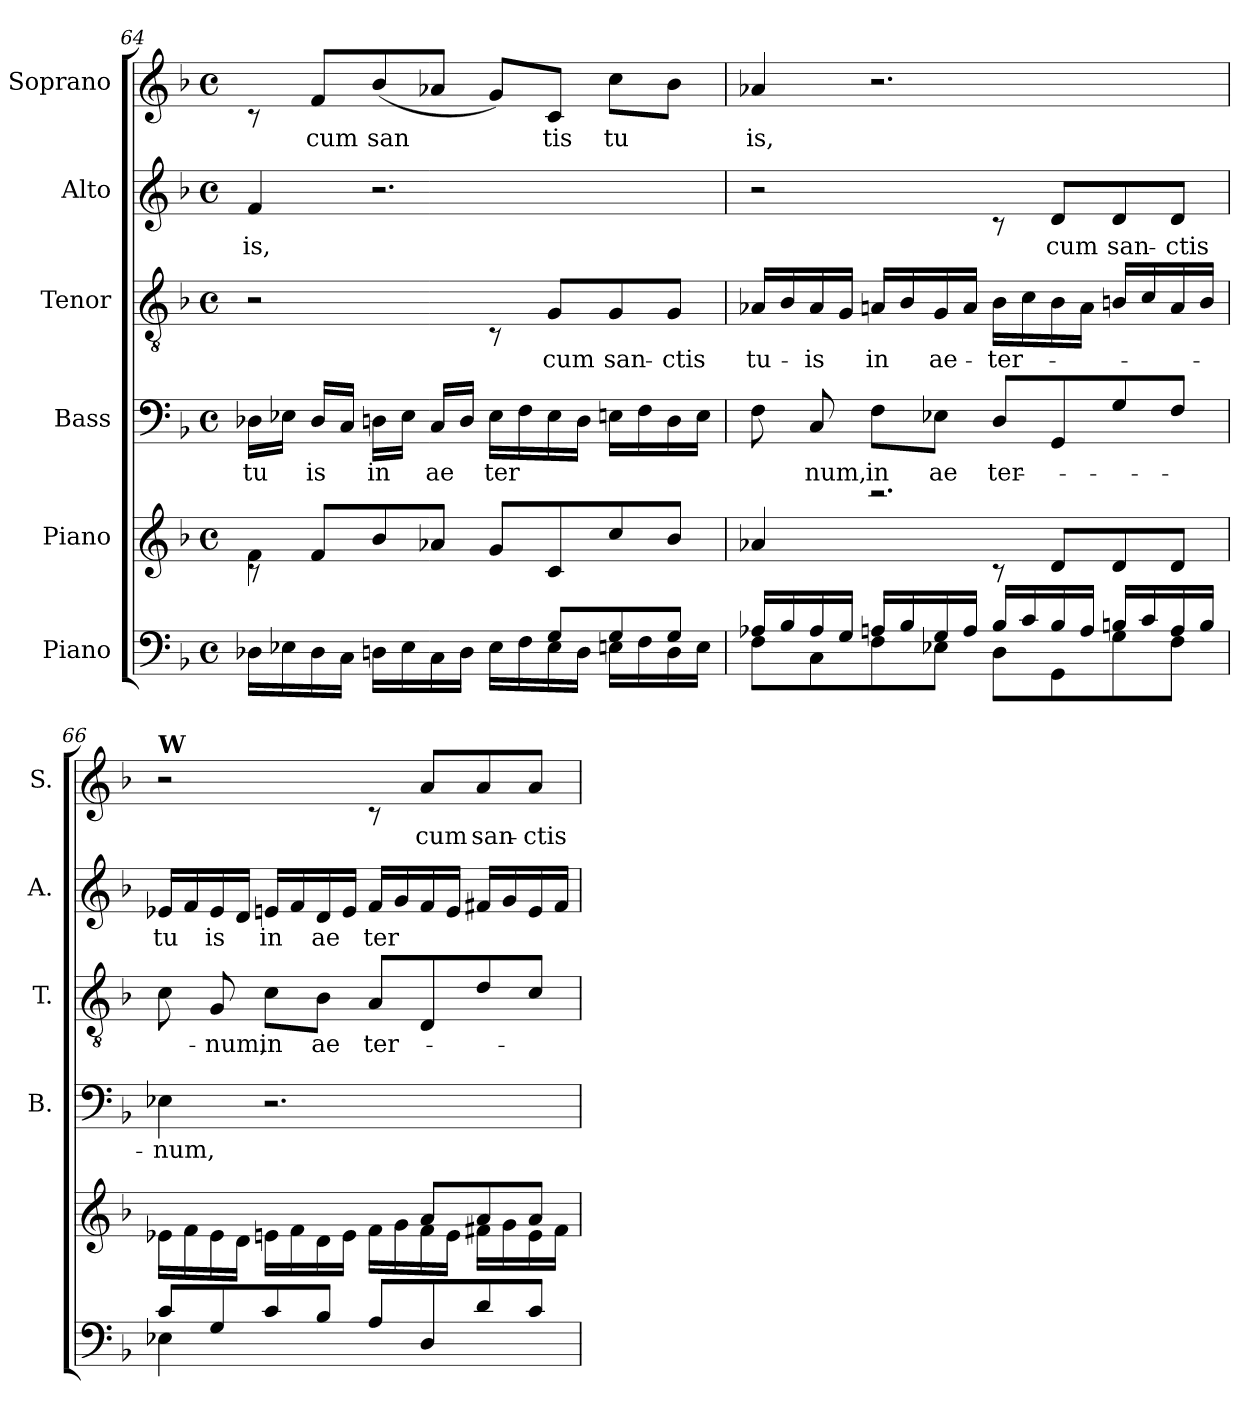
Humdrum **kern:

**kern	**kern	**kern	**text	**kern	**text	**kern	**text	**kern	**text
*part6	*part5	*part4	*part4	*part3	*part3	*part2	*part2	*part1	*part1
*staff6	*staff5	*staff4	*staff4	*staff3	*staff3	*staff2	*staff2	*staff1	*staff1
*I"Piano	*I"Piano	*I"Bass	*	*I"Tenor	*	*I"Alto	*	*I"Soprano	*
*	*	*I'B.	*	*I'T.	*	*I'A.	*	*I'S.	*
!!LO:LB:g=z
*clefF4	*clefG2	*clefF4	*	*clefGv2	*	*clefG2	*	*clefG2	*
*k[b-]	*k[b-]	*k[b-]	*	*k[b-]	*	*k[b-]	*	*k[b-]	*
*F:	*F:	*F:	*	*F:	*	*F:	*	*F:	*
*M4/4	*M4/4	*M4/4	*	*M4/4	*	*M4/4	*	*M4/4	*
*met(c)	*met(c)	*met(c)	*	*met(c)	*	*met(c)	*	*met(c)	*
=64	=64	=64	=64	=64	=64	=64	=64	=64	=64
*^	*^	*	*	*	*	*	*	*	*
!	!	!	!	!	!LO:LY:b	!	!	!	!LO:LY:b	!	!
*	*	*	*	*^	*	*	*	*	*	*	*
16D-X\LL	8ryy	4f\	8rc	16D-X\LL	8ryy	tu	2r	.	4f/	-is,	8rc	.
16E-X\	.	.	.	16E-X\JJ	.	.	.	.	.	.	.	.
*v	*v	*	*	*	*	*	*	*	*	*	*	*
!	!	!	!	!	!LO:LY:b	!	!	!	!	!	!LO:LY:b
16D-\	.	8f/L	8ryy	16D-/LL	is	.	.	.	.	8f/L	cum
16C\JJ	.	.	.	16C/JJ	.	.	.	.	.	.	.
!	!	!	!	!	!LO:LY:b	!	!	!	!	!	!LO:LY:b
16Dn\LL	2.ryy	8b-/	16Dn\LL	8ryy	in	.	.	2.r	.	(<8b-/	san
16E-\	.	.	16E-\JJ	.	.	.	.	.	.	.	.
!	!	!	!	!	!LO:LY:b	!	!	!	!	!	!
16C\	.	8a-X/J	8ryy	16C/LL	ae	.	.	.	.	8a-X/J	.
16D\JJ	.	.	.	16D/JJ	.	.	.	.	.	.	.
!	!	!	!	!	!LO:LY:b	!	!	!	!	!	!
16E-\LL	.	8g/L	16E-\LL	4ryy	ter	8rC	.	.	.	8g/L)	.
16F\	.	.	16F\	.	.	.	.	.	.	.	.
*^	*	*	*	*	*	*	*	*	*	*	*
!	!	!	!	!	!	!	!	!LO:LY:b	!	!	!	!LO:LY:b
16E-\	8G/L	.	8c/	16E-\	.	.	8G/L	-cum	.	.	8c/J	tis
16D\JJ	.	.	.	16D\JJ	.	.	.	.	.	.	.	.
!	!	!	!	!	!	!	!	!LO:LY:b	!	!	!	!LO:LY:b
16En\LL	8G/	.	8cc/	4ryy	16En\LL	.	8G/	san-	.	.	8cc\L	tu
16F\	.	.	.	.	16F\	.	.	.	.	.	.	.
!	!	!	!	!	!	!	!	!LO:LY:b	!	!	!	!
16D\	8G/J	.	8b-/J	.	16D\	.	8G/J	-ctis	.	.	8b-\J	.
16E\JJ	.	.	.	.	16E\JJ	.	.	.	.	.	.	.
=65	=65	=65	=65	=65	=65	=65	=65	=65	=65	=65	=65	=65
!	!	!	!	!	!	!	!	!LO:LY:b	!	!	!	!LO:LY:b
8F\L	16A-X/LL	4a-X/	2ryy	8F\	8ryy	.	16A-X/LL	tu-	2r	.	4a-X/	is,
.	16B-/	.	.	.	.	.	16B-/	.	.	.	.	.
!	!	!	!	!	!	!LO:LY:b	!	!LO:LY:b	!	!	!	!
8C\	16A-/	.	.	8ryy	8C/	-num,	16A-/	-is	.	.	.	.
.	16G/JJ	.	.	.	.	.	16G/JJ	.	.	.	.	.
!	!	!	!	!	!	!LO:LY:b	!	!LO:LY:b	!	!	!	!
8F\	16An/LL	2.rccc	.	8F\L	4ryy	in	16An/LL	in	.	.	2.r	.
.	16B-/	.	.	.	.	.	16B-/	.	.	.	.	.
!	!	!	!	!	!	!LO:LY:b	!	!LO:LY:b	!	!	!	!
8E-X\J	16G/	.	.	8E-X\J	.	ae-	16G/	ae-	.	.	.	.
.	16A/JJ	.	.	.	.	.	16A/JJ	.	.	.	.	.
!	!	!	!	!	!	!LO:LY:b	!	!LO:LY:b	!	!	!	!
8D\L	16B-/LL	.	8rc	2ryy	8D/L	ter-	16B-\LL	-ter-	8rc	.	.	.
.	16c/	.	.	.	.	.	16c\	.	.	.	.	.
!	!	!	!	!	!	!	!	!	!	!LO:LY:b	!	!
8GG\	16B-/	.	8d/L	.	8GG/	.	16B-\	.	8d/L	cum	.	.
.	16A/JJ	.	.	.	.	.	16A\JJ	.	.	.	.	.
!	!	!	!	!	!	!	!	!	!	!LO:LY:b	!	!
8G\	16Bn/LL	.	8d/	.	8G/	.	16Bn/LL	.	8d/	san-	.	.
.	16c/	.	.	.	.	.	16c/	.	.	.	.	.
!	!	!	!	!	!	!	!	!	!	!LO:LY:b	!	!
8F\J	16A/	.	8d/J	.	8F/J	.	16A/	.	8d/J	-ctis	.	.
.	16B/JJ	.	.	.	.	.	16B/JJ	.	.	.	.	.
*	*	*	*	*v	*v	*	*	*	*	*	*	*
=66	=66	=66	=66	=66	=66	=66	=66	=66	=66	=66	=66
!	!	!	!	!	!	!	!	!	!	!LO:TX:a:B:t=W	!
!	!	!	!	!	!LO:LY:b	!	!	!	!LO:LY:b	!	!
*	*	*	*	*	*	*^	*	*	*	*	*
4E-X\	8c/L	16e-X\LL	8ryy	4E-X\	-num,	8c\	8ryy	.	16e-X/LL	tu	2r	.
.	.	16f\	.	.	.	.	.	.	16f/	.	.	.
*	*	*v	*v	*	*	*	*	*	*	*	*	*
!	!	!	!	!	!	!	!LO:LY:b	!	!LO:LY:b	!	!
.	8G/	16e-\	.	.	8ryy	8G/	-num,	16e-/	is	.	.
.	.	16d\JJ	.	.	.	.	.	16d/JJ	.	.	.
!	!	!	!	!	!	!	!LO:LY:b	!	!LO:LY:b	!	!
2.ryy	8c/	16en\LL	2.r	.	8c\L	4ryy	-in	16en/LL	in	.	.
.	.	16f\	.	.	.	.	.	16f/	.	.	.
!	!	!	!	!	!	!	!LO:LY:b	!	!LO:LY:b	!	!
.	8B-/J	16d\	.	.	8B-\J	.	ae-	16d/	ae	.	.
.	.	16e\JJ	.	.	.	.	.	16e/JJ	.	.	.
!	!	!	!	!	!	!	!LO:LY:b	!	!LO:LY:b	!	!
.	8A/L	16f\LL	.	.	2ryy	8A/L	ter-	16f/LL	ter	8rc	.
.	.	16g\	.	.	.	.	.	16g/	.	.	.
*	*	*^	*	*	*	*	*	*	*	*	*
!	!	!	!	!	!	!	!	!	!	!	!	!LO:LY:b
.	8D/	16f\	8a/L	.	.	.	8D/	.	16f/	.	8a/L	cum
.	.	16e\JJ	.	.	.	.	.	.	16e/JJ	.	.	.
!	!	!	!	!	!	!	!	!	!	!	!	!LO:LY:b
.	8d/	16f#X\LL	8a/	.	.	.	8d/	.	16f#X/LL	.	8a/	san-
.	.	16g\	.	.	.	.	.	.	16g/	.	.	.
!	!	!	!	!	!	!	!	!	!	!	!	!LO:LY:b
.	8c/J	16e\	8a/J	.	.	.	8c/J	.	16e/	.	8a/J	-ctis
.	.	16f#\JJ	.	.	.	.	.	.	16f#/JJ	.	.	.
*v	*v	*	*	*	*	*v	*v	*	*	*	*	*
*	*v	*v	*	*	*	*	*	*	*	*
=	=	=	=	=	=	=	=	=	=
*-	*-	*-	*-	*-	*-	*-	*-	*-	*-
